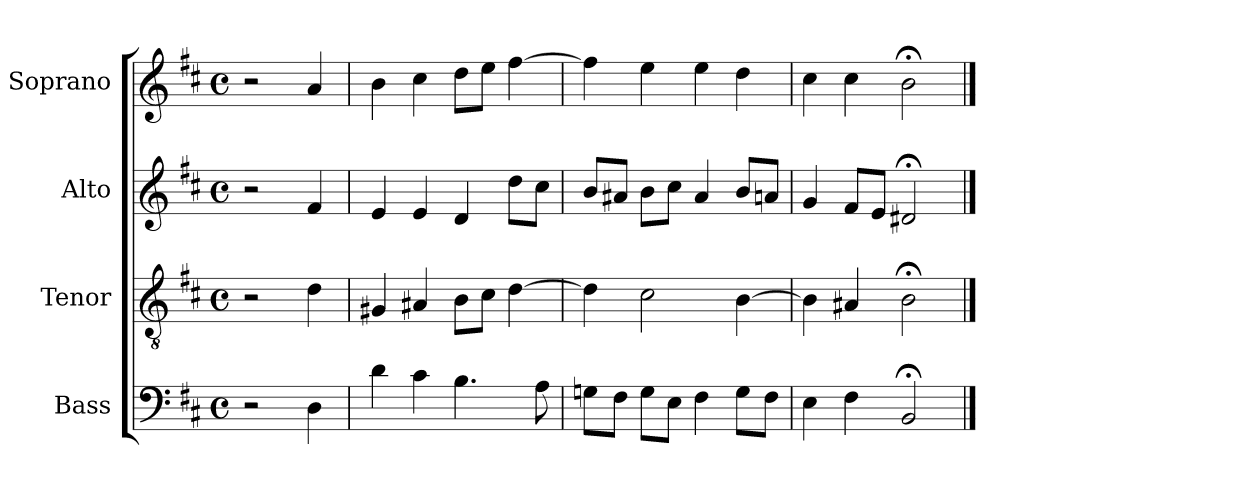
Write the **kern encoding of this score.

**kern	**kern	**kern	**kern
*part4	*part3	*part2	*part1
*staff4	*staff3	*staff2	*staff1
*I"Bass	*I"Tenor	*I"Alto	*I"Soprano
*I'B	*I'T	*I'A	*I'S
*clefF4	*clefGv2	*clefG2	*clefG2
*k[f#c#]	*k[f#c#]	*k[f#c#]	*k[f#c#]
*b:	*b:	*b:	*b:
*M4/4	*M4/4	*M4/4	*M4/4
*met(c)	*met(c)	*met(c)	*met(c)
*MM100	*MM100	*MM100	*MM100
=	=	=	=
2r	2r	2r	2r
4D	4d	4f#	4a
=17	=17	=17	=17
4d	4G#X	4e	4b
4c#	4A#X	4e	4cc#
4.B	8BL	4d	8ddL
.	8c#J	.	8eeJ
.	[4d	8ddL	[4ff#
8A	.	8cc#J	.
=18	=18	=18	=18
8GnL	4d]	8bL	4ff#]
8F#J	.	8a#XJ	.
8GL	2c#	8bL	4ee
8EJ	.	8cc#J	.
4F#	.	4a#	4ee
8GL	[4B	8bL	4dd
8F#J	.	8anJ	.
=19	=19	=19	=19
4E	4B]	4g	4cc#
4F#	4A#X	8f#L	4cc#
.	.	8eJ	.
2BB;<	2B;<	2d#X;<	2b;<
==	==	==	==
*-	*-	*-	*-
